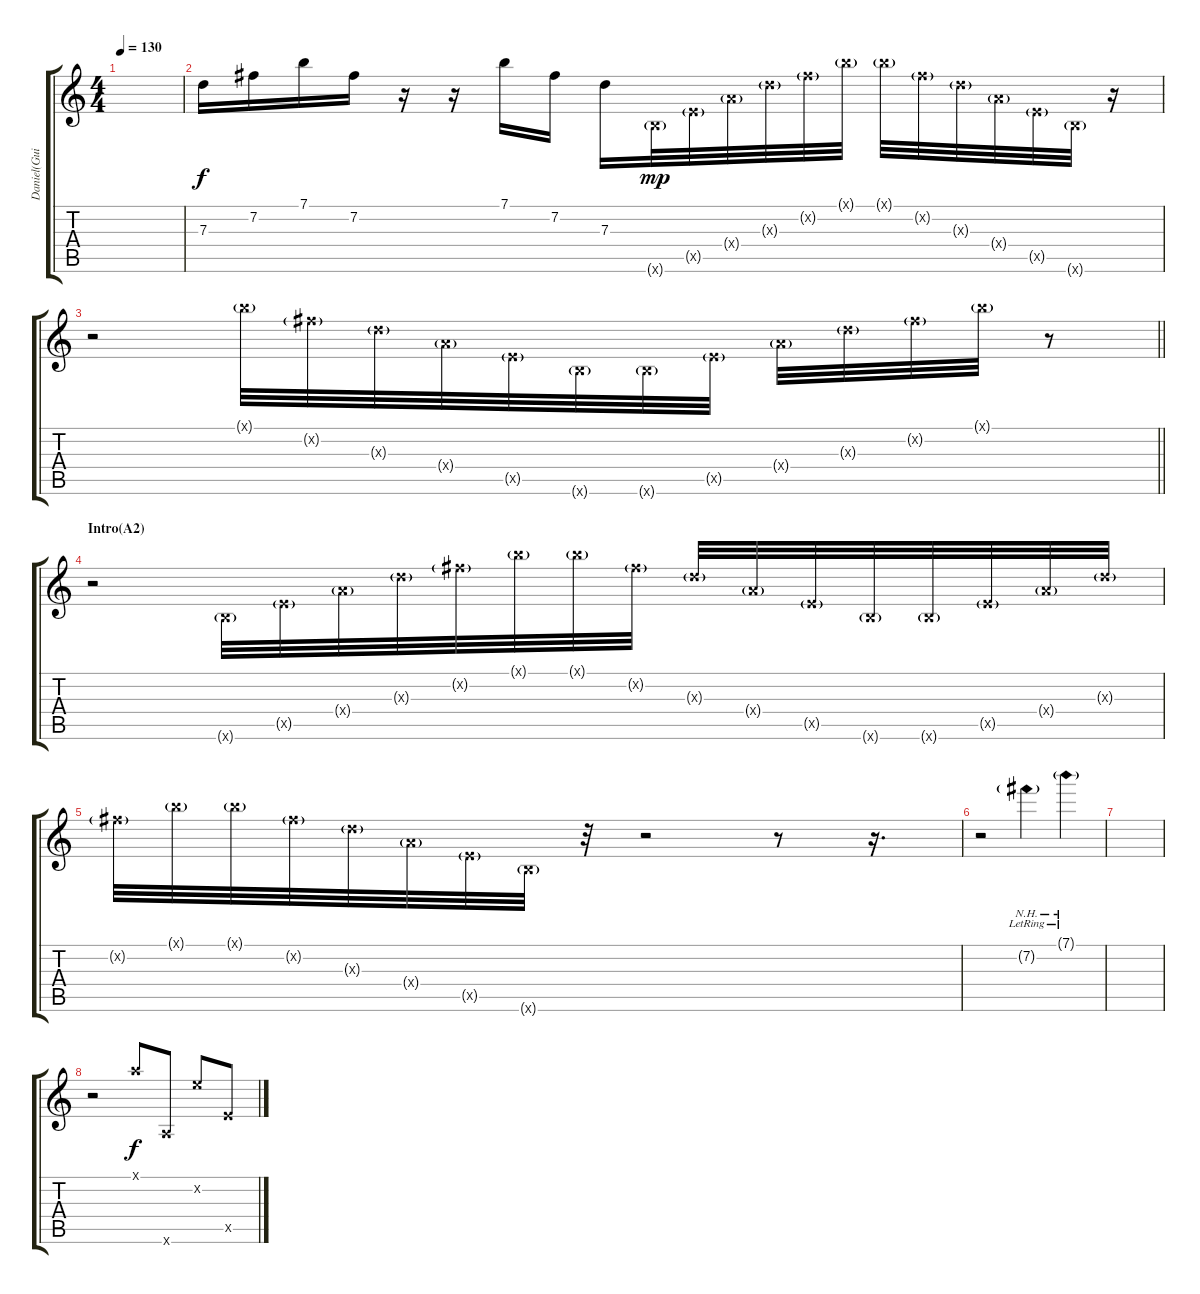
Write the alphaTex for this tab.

\track ("Daniel(Guitarra)" "Daniel(Gui") {instrument overdrivenguitar}
\staff {score tabs}
\tuning (E4 B3 G3 D3 A2 E2) {hide}
\ts (4 4)
\tempo 130
\clef g2
\ks c
|
7.3.16{dy f} 7.2.16 7.1.16 7.2.16 r.16 r.16 7.1.16 7.2.16 7.3.16 7.6{g x}.32{dy mp} 7.5{g x}.32 7.4{g x}.32 7.3{g x}.32 7.2{g x}.32 7.1{g x}.32 7.1{g x}.32 7.2{g x}.32 7.3{g x}.32 7.4{g x}.32 7.5{g x}.32 7.6{g x}.32 r.16 |
\barLineRight lightlight
r.2 7.1{g x}.32 7.2{g x}.32 7.3{g x}.32 7.4{g x}.32 7.5{g x}.32 7.6{g x}.32 7.6{g x}.32 7.5{g x}.32 7.4{g x}.32 7.3{g x}.32 7.2{g x}.32 7.1{g x}.32 r.8 |
\section ("" "Intro(A2)")
r.2 7.6{g x}.32 7.5{g x}.32 7.4{g x}.32 7.3{g x}.32 7.2{g x}.32 7.1{g x}.32 7.1{g x}.32 7.2{g x}.32 7.3{g x}.32 7.4{g x}.32 7.5{g x}.32 7.6{g x}.32 7.6{g x}.32 7.5{g x}.32 7.4{g x}.32 7.3{g x}.32 |
7.2{g x}.32 7.1{g x}.32 7.1{g x}.32 7.2{g x}.32 7.3{g x}.32 7.4{g x}.32 7.5{g x}.32 7.6{g x}.32 r.32 r.2 r.8 r.16{d} |
r.2 7.2{nh g lr}.4 7.1{nh g lr}.4 |
|
r.2 5.1{x}.8{dy f} 5.6{x}.8 5.2{x}.8 7.5{x}.8
